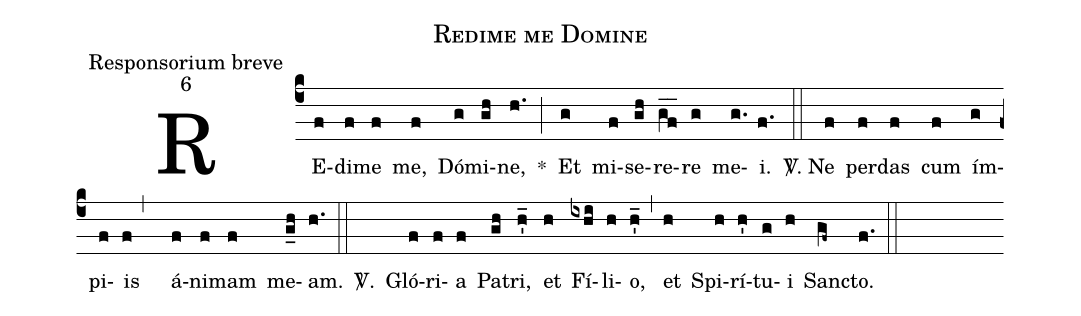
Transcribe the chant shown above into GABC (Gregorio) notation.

name:Redime me Domine;
office-part:Responsorium breve;
mode:6;
%%
(c4)RE(f)di(f)me(f) me,(f) Dó(g)mi(gh)ne,(h.) *(;) Et(g) mi(f)se(gh)re(g_f_)re(g) me(g.)i.(f.) (::)
<sp>V/</sp>.  Ne(f) per(f)das(f) cum(f) ím(g)pi(f)is(f,) á(f)ni(f)mam(f) me(g_h)am.(h.::)
<sp>V/</sp>.()  Gló(f)ri(f)a(f) Pa(gh)tri,(h'_) et(h) Fí(ixhi)li(h)o,(h'_) (,)
et(h) Spi(h)rí(h')tu(g)i(h) San(gf~)cto.(f.) (::)
